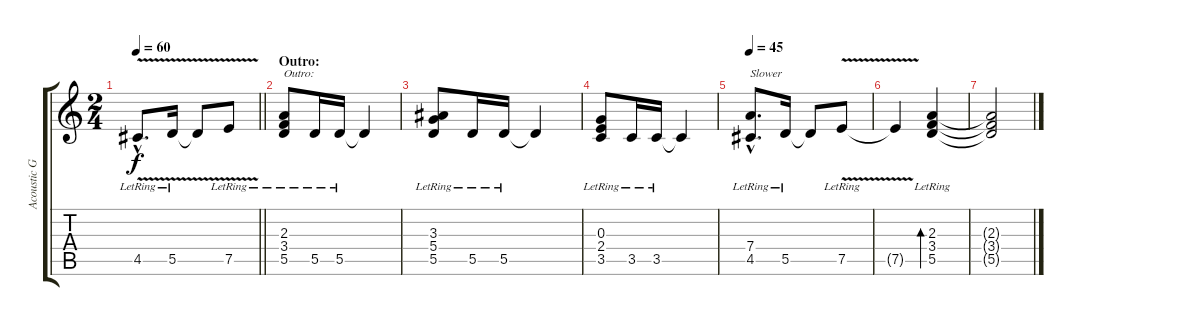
\track ("Acoustic Guitar" "Acoustic G") {instrument acousticguitarnylon}
\staff {score tabs}
\tuning (E4 B3 G3 D3 A2 E2) {hide}
\ts (2 4)
\tempo 60
\clef g2
\barLineRight lightlight
\ks c
4.5{v hac lr}.8{d dy f} 5.5{v lr}.16 5.5{t}.8 7.5{v lr}.8 |
\section ("" "Outro:")
(2.3{lr} 3.4{lr} 5.5{lr}).8{txt "Outro:"} 5.5{lr}.16 5.5{lr}.16 5.5{t}.4 |
(3.3{lr} 5.4{lr} 5.5{lr}).8 5.5{lr}.16 5.5{lr}.16 5.5{t}.4 |
(0.3 2.4{lr} 3.5{lr}).8 3.5{lr}.16 3.5{lr}.16 3.5{t}.4 |
\tempo 45
(7.4{hac lr} 4.5{hac lr}).8{d txt "Slower"} 5.5{lr}.16 5.5{t}.8 7.5{v lr}.8 |
7.5{t}.4 (2.3{lr} 3.4{lr} 5.5{lr}).4{bd 60} |
(2.3{t} 3.4{t} 5.5{t}).2
